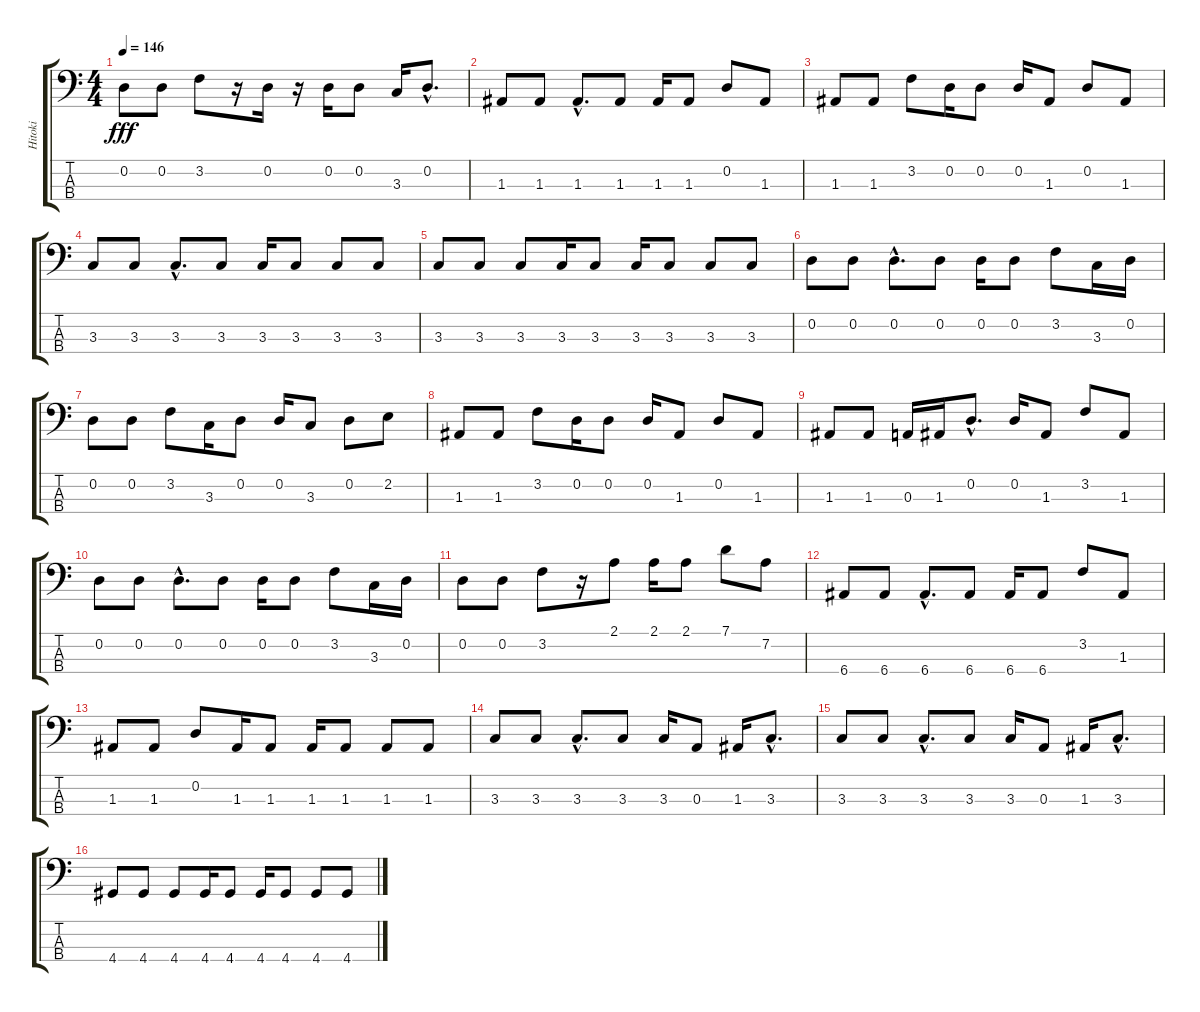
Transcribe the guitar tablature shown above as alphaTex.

\track ("Hitoki" "Hitoki") {instrument electricbassfinger}
\staff {score tabs}
\tuning (G2 D2 A1 E1) {hide}
\ts (4 4)
\tempo 146
\clef f4
\ks c
0.2.8{dy fff} 0.2.8 3.2.8 r.16 0.2.16 r.16 0.2.16 0.2.8 3.3.16 0.2{hac}.8{d} |
1.3.8 1.3.8 1.3{hac}.8{d} 1.3.8 1.3.16 1.3.8 0.2.8 1.3.8 |
1.3.8 1.3.8 3.2.8 0.2.16 0.2.8 0.2.16 1.3.8 0.2.8 1.3.8 |
3.3.8 3.3.8 3.3{hac}.8{d} 3.3.8 3.3.16 3.3.8 3.3.8 3.3.8 |
3.3.8 3.3.8 3.3.8 3.3.16 3.3.8 3.3.16 3.3.8 3.3.8 3.3.8 |
0.2.8 0.2.8 0.2{hac}.8{d} 0.2.8 0.2.16 0.2.8 3.2.8 3.3.16 0.2.16 |
0.2.8 0.2.8 3.2.8 3.3.16 0.2.8 0.2.16 3.3.8 0.2.8 2.2.8 |
1.3.8 1.3.8 3.2.8 0.2.16 0.2.8 0.2.16 1.3.8 0.2.8 1.3.8 |
1.3.8 1.3.8 0.3.16 1.3.16 0.2{hac}.8{d} 0.2.16 1.3.8 3.2.8 1.3.8 |
0.2.8 0.2.8 0.2{hac}.8{d} 0.2.8 0.2.16 0.2.8 3.2.8 3.3.16 0.2.16 |
0.2.8 0.2.8 3.2.8 r.16 2.1.8 2.1.16 2.1.8 7.1.8 7.2.8 |
6.4.8 6.4.8 6.4{hac}.8{d} 6.4.8 6.4.16 6.4.8 3.2.8 1.3.8 |
1.3.8 1.3.8 0.2.8 1.3.16 1.3.8 1.3.16 1.3.8 1.3.8 1.3.8 |
3.3.8 3.3.8 3.3{hac}.8{d} 3.3.8 3.3.16 0.3.8 1.3.16 3.3{hac}.8{d} |
3.3.8 3.3.8 3.3{hac}.8{d} 3.3.8 3.3.16 0.3.8 1.3.16 3.3{hac}.8{d} |
4.4.8 4.4.8 4.4.8 4.4.16 4.4.8 4.4.16 4.4.8 4.4.8 4.4.8
